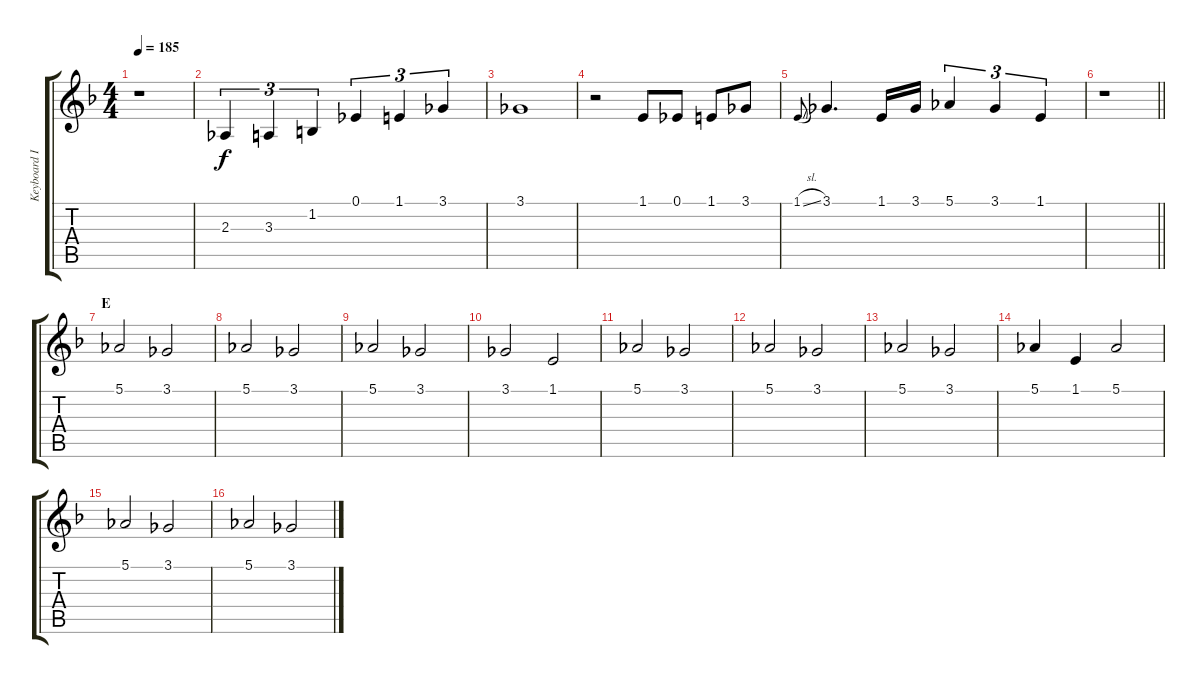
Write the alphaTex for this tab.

\track ("Keyboard II" "Keyboard I") {instrument lead1square}
\staff {score tabs}
\tuning (Eb4 Bb3 Gb3 Db3 Ab2 Db2) {hide}
\ts (4 4)
\tempo 185
\clef g2
\ks f
r.1{dy f} |
2.3.4{tu (3 2)} 3.3.4{tu (3 2)} 1.2.4{tu (3 2)} 0.1.4{tu (3 2)} 1.1.4{tu (3 2)} 3.1.4{tu (3 2)} |
3.1.1 |
r.2 1.1.8 0.1.8 1.1.8 3.1.8 |
1.1{sl}.8{gr onbeat} 3.1.4{d} 1.1.16 3.1.16 5.1.4{tu (3 2)} 3.1.4{tu (3 2)} 1.1.4{tu (3 2)} |
\barLineRight lightlight
r.1 |
\section ("" "E")
5.1.2 3.1.2 |
5.1.2 3.1.2 |
5.1.2 3.1.2 |
3.1.2 1.1.2 |
5.1.2 3.1.2 |
5.1.2 3.1.2 |
5.1.2 3.1.2 |
5.1.4 1.1.4 5.1.2 |
5.1.2 3.1.2 |
5.1.2 3.1.2
